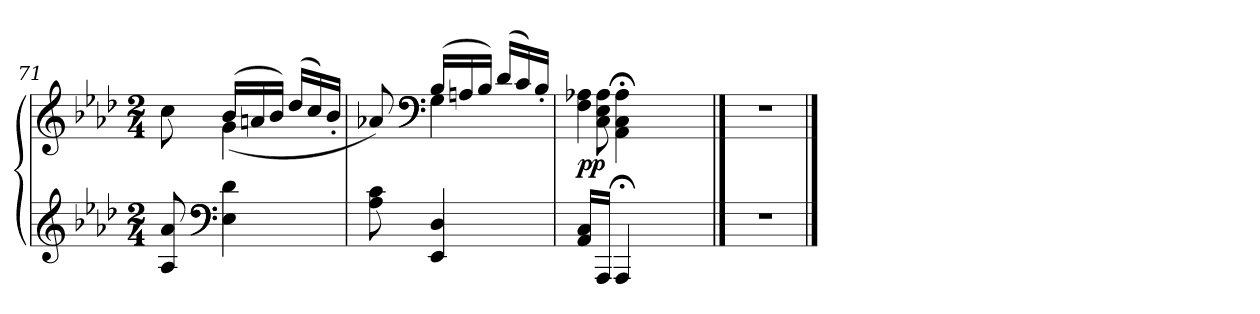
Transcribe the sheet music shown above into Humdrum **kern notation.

**kern	**kern	**dynam
*part1	*part1	*part1
*staff2	*staff1	*staff1/2
*clefG2	*clefG2	*
*k[b-e-a-d-]	*k[b-e-a-d-]	*
*M2/4	*M2/4	*
=71	=71	=71
*^	*^	*
8A-/ 8a-/	8ryy	8cc\	8ryy	.
*clefF4	*	*	*	*
4E-\ 4d-\	4ryy	(>16b-/LL	(>4g\	.
.	.	16an/	.	.
.	.	16b-/JJ)	.	.
.	.	(>16dd-/LL	.	.
8ryy	8ryy	16cc/)	8ryy	.
.	.	16b-'/JJ	.	.
=72	=72	=72	=72	=72
8A-\ 8c\	8ryy	8a-X/)	8ryy	.
*	*	*clefF4	*	*
4EE-/ 4D-/	4ryy	(>16B-/LL	4G\	.
.	.	16An/	.	.
.	.	16B-/JJ)	.	.
.	.	(>16d-/LL	.	.
8ryy	8ryy	16c/)	8ryy	.
.	.	16B-'/JJ	.	.
=73	=73	=73	=73	=73
*	*	*	*^	*
!	!	!	!	!	!LO:DY:b
16AA-/ 16C/LL	16ryy	4F\ 4A-X\	16ryy	8ryy	pp
16AAA-/JJ	8ryy	.	8C\ 8E-\ 8A-\	.	.
4AAA-;/	.	.	.	4AA-\; 4C\; 4A-\;	.
.	4ryy	.	4ryy	.	.
.	.	4ryy	.	.	.
8ryy	.	.	.	8ryy	.
.	16ryy	.	16ryy	.	.
*v	*v	*	*	*	*
*	*v	*v	*v	*
==74	==74	==74
2r	2r	.
==	==	==
*-	*-	*-
